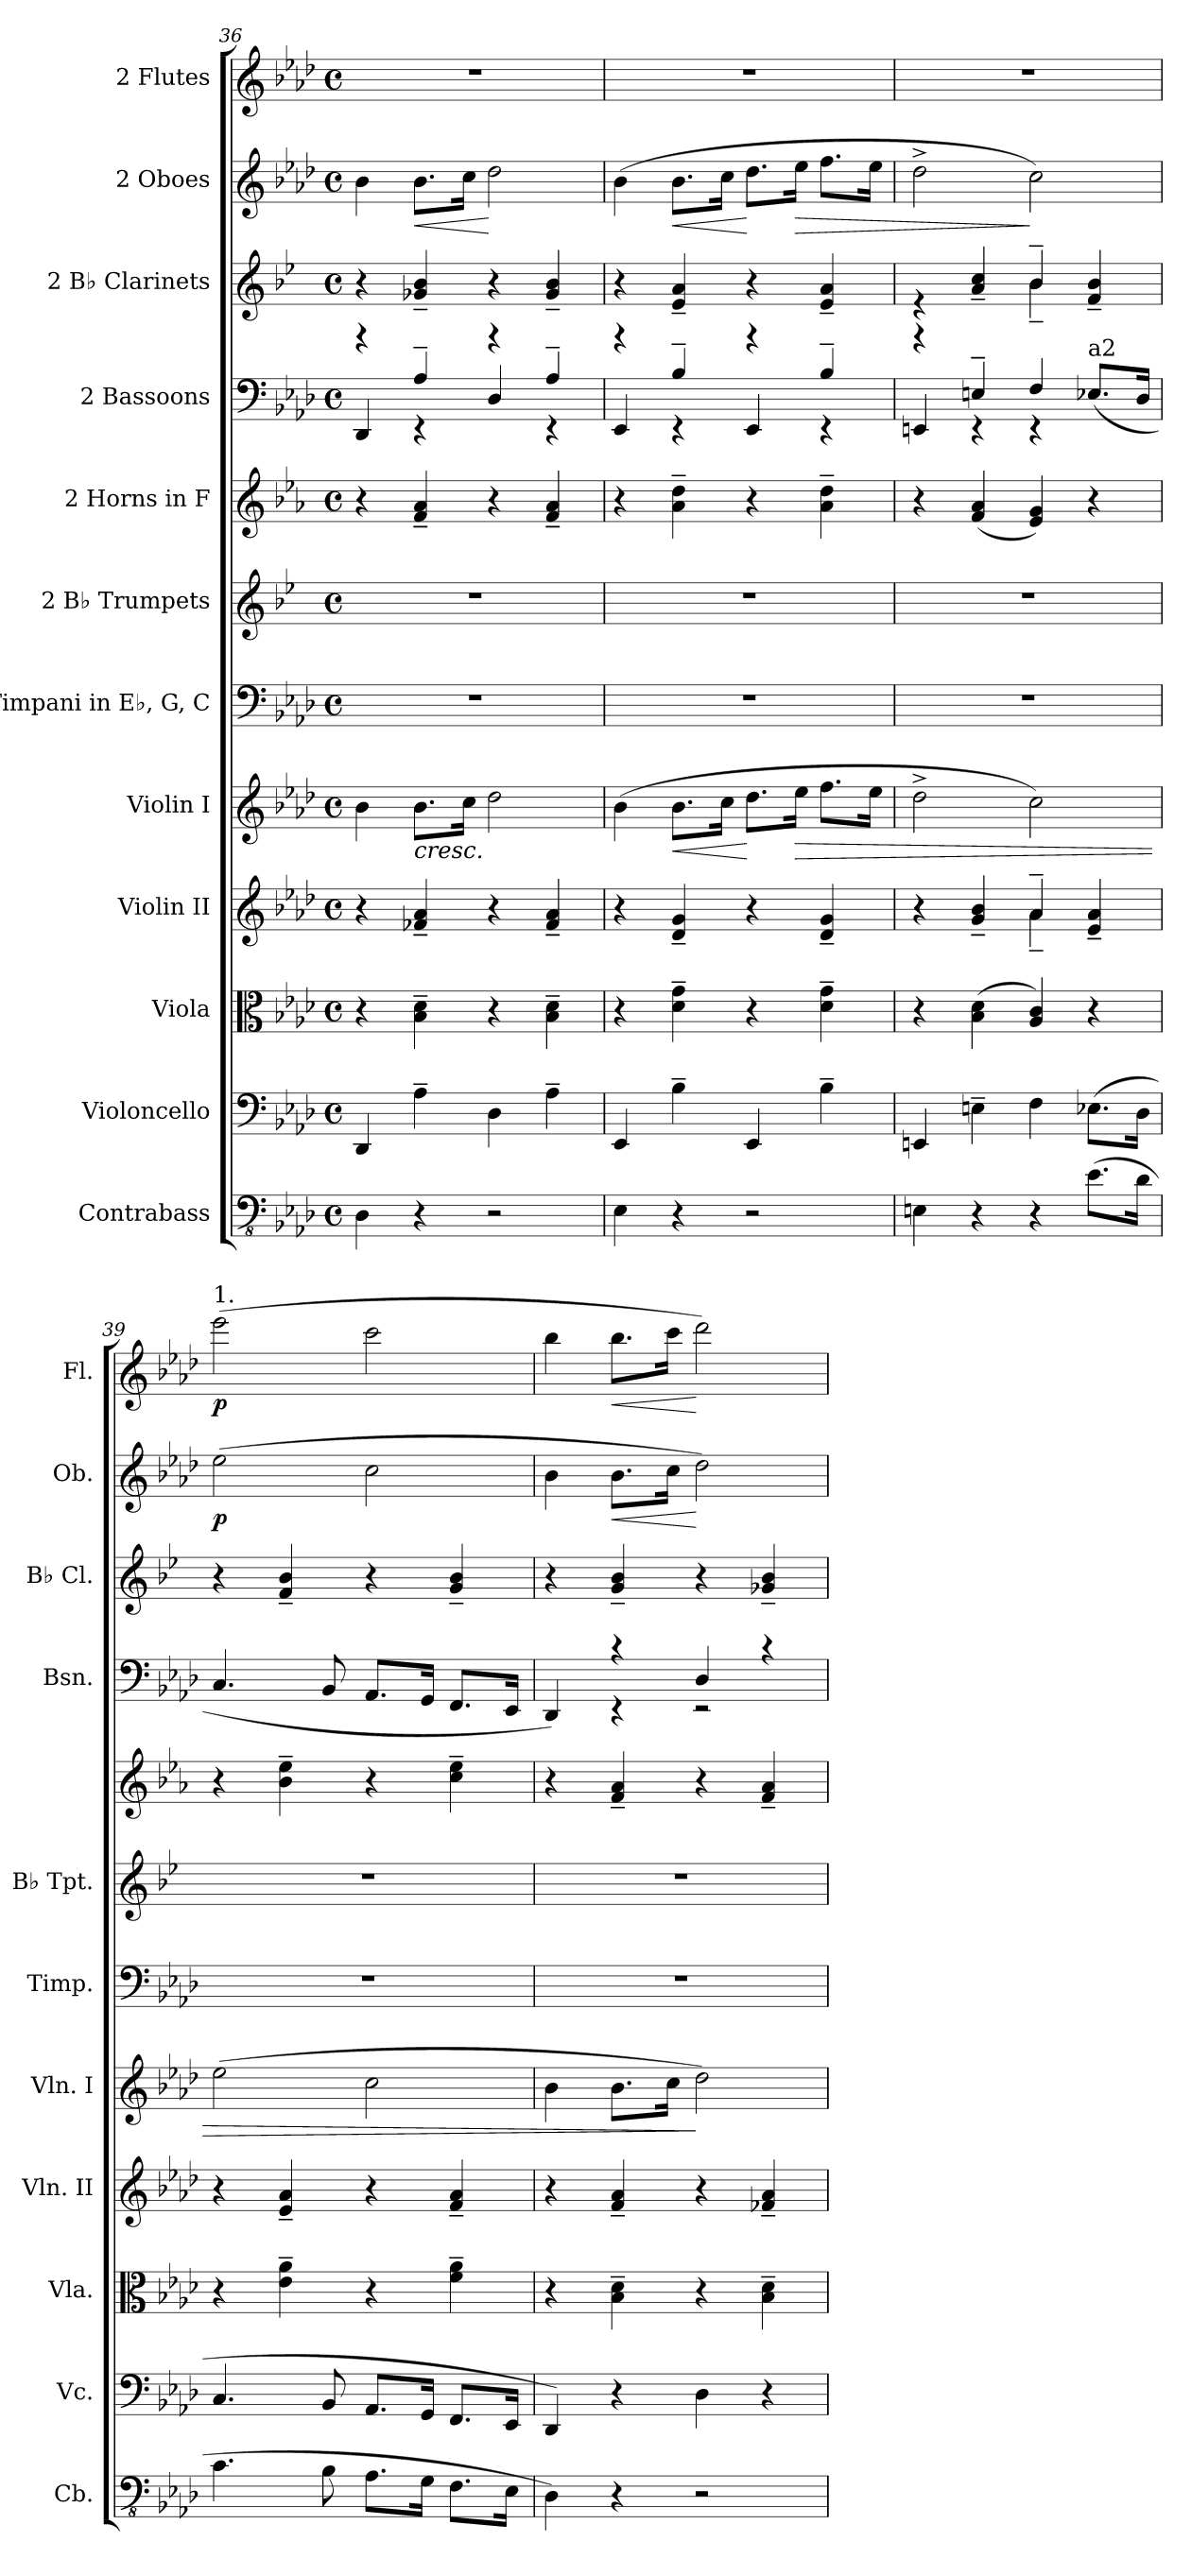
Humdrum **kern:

**kern	**kern	**kern	**kern	**kern	**dynam	**kern	**kern	**kern	**kern	**kern	**kern	**dynam	**kern	**dynam
*part12	*part11	*part10	*part9	*part8	*part8	*part7	*part6	*part5	*part4	*part3	*part2	*part2	*part1	*part1
*staff12	*staff11	*staff10	*staff9	*staff8	*staff8	*staff7	*staff6	*staff5	*staff4	*staff3	*staff2	*staff2	*staff1	*staff1
*I"Contrabass	*I"Violoncello	*I"Viola	*I"Violin II	*I"Violin I	*	*I"Timpani in E♭, G, C	*I"2 B♭ Trumpets	*I"2 Horns in F	*I"2 Bassoons	*I"2 B♭ Clarinets	*I"2 Oboes	*	*I"2 Flutes	*
*I'Cb.	*I'Vc.	*I'Vla.	*I'Vln. II	*I'Vln. I	*	*I'Timp.	*I'B♭ Tpt.	*	*I'Bsn.	*I'B♭ Cl.	*I'Ob.	*	*I'Fl.	*
*clefFv4	*clefF4	*clefC3	*clefG2	*clefG2	*	*clefF4	*clefG2	*clefG2	*clefF4	*clefG2	*clefG2	*	*clefG2	*
*	*	*	*	*	*	*	*ITrd1c2	*ITrd4c7	*	*ITrd1c2	*	*	*	*
*k[b-e-a-d-]	*k[b-e-a-d-]	*k[b-e-a-d-]	*k[b-e-a-d-]	*k[b-e-a-d-]	*	*k[b-e-a-d-]	*k[b-e-a-d-]	*k[b-e-a-d-]	*k[b-e-a-d-]	*k[b-e-a-d-]	*k[b-e-a-d-]	*	*k[b-e-a-d-]	*
*M4/4	*M4/4	*M4/4	*M4/4	*M4/4	*	*M4/4	*M4/4	*M4/4	*M4/4	*M4/4	*M4/4	*	*M4/4	*
*met(c)	*met(c)	*met(c)	*met(c)	*met(c)	*	*met(c)	*met(c)	*met(c)	*met(c)	*met(c)	*met(c)	*	*met(c)	*
=36	=36	=36	=36	=36	=36	=36	=36	=36	=36	=36	=36	=36	=36	=36
*	*	*	*	*	*	*	*	*	*^	*	*	*	*	*
4DD-\	4DD-/	4r	4r	4b-\	.	1r	1r	4r	4DD-/	4rb	4r	4b-\	.	1r	.
!	!	!	!	!	!LO:HP:b	!	!	!	!	!	!	!	!LO:HP:b	!	!
4r	4A-~\	4B-\~ 4d-\~	4f-X/~ 4a-/~	8.b-\L	<	.	.	4B-/~ 4d-/~	4A-~/	4rEE	4f-X/~ 4a-/~	8.b-\L	<	.	.
.	.	.	.	16cc\Jk	.	.	.	.	.	.	.	16cc\Jk	.	.	.
2r	4D-\	4r	4r	2dd-\	.	.	.	4r	4D-/	4rb	4r	2dd-\	[	.	.
.	4A-~\	4B-\~ 4d-\~	4f-/~ 4a-/~	.	.	.	.	4B-/~ 4d-/~	4A-~/	4rEE	4f-/~ 4a-/~	.	.	.	.
=37	=37	=37	=37	=37	=37	=37	=37	=37	=37	=37	=37	=37	=37	=37	=37
4EE-\	4EE-/	4r	4r	(>4b-\	.	1r	1r	4r	4EE-/	4rb	4r	(>4b-\	.	1r	.
!	!	!	!	!	!LO:HP:b	!	!	!	!	!	!	!	!LO:HP:b	!	!
4r	4B-~\	4d-\~ 4g\~	4d-/~ 4g/~	8.b-\L	<	.	.	4d-\~ 4g\~	4B-~/	4rEE	4d-/~ 4g/~	8.b-\L	<	.	.
.	.	.	.	16cc\Jk	.	.	.	.	.	.	.	16cc\Jk	.	.	.
2r	4EE-/	4r	4r	8.dd-\L	[	.	.	4r	4EE-/	4rb	4r	8.dd-\L	[	.	.
!	!	!	!	!	!LO:HP:b	!	!	!	!	!	!	!	!LO:HP:b	!	!
.	.	.	.	16ee-\Jk	>	.	.	.	.	.	.	16ee-\Jk	>	.	.
.	4B-~\	4d-\~ 4g\~	4d-/~ 4g/~	8.ff\L	.	.	.	4d-\~ 4g\~	4B-~/	4rEE	4d-/~ 4g/~	8.ff\L	.	.	.
.	.	.	.	16ee-\Jk	.	.	.	.	.	.	.	16ee-\Jk	.	.	.
!!LO:PB:g=z
=38	=38	=38	=38	=38	=38	=38	=38	=38	=38	=38	=38	=38	=38	=38	=38
*	*	*	*^	*	*	*	*	*	*	*	*^	*	*	*	*
4EEn\	4EEn/	4r	4r	2ryy	2dd-^\	.	1r	1r	4r	4EEn/	4rb	4re	2ryy	2dd-^\	.	1r	.
4r	4En~\	(>4B-\ 4d-\	4g/~ 4b-/~	.	.	.	.	.	(4B-/ 4d-/	4En~/	4rEE	4g/~ 4b-/~	.	.	.	.	.
4r	4F\	4A-/ 4c/)	4a-~/	4a-~\	2cc\)	[	.	.	4A-/ 4c/)	4F/	4rEE	4a-~/	4a-~\	2cc\)	]	.	.
!	!	!	!	!	!	!	!	!	!	!LO:TX:a:t=a2	!	!	!	!	!	!	!
(>8.E-\L	(>8.E-X\L	4r	4e-/~ 4a-/~	4ryy	.	.	.	.	4r	(>8.E-X/L	4ryy	4e-/~ 4a-/~	4ryy	.	.	.	.
16D-\Jk	16D-\Jk	.	.	.	.	.	.	.	.	16D-/Jk	.	.	.	.	.	.	.
*	*	*	*	*	*	*	*	*	*	*v	*v	*	*	*	*	*	*
*	*	*	*v	*v	*	*	*	*	*	*	*v	*v	*	*	*	*
=39	=39	=39	=39	=39	=39	=39	=39	=39	=39	=39	=39	=39	=39	=39
!	!	!	!	!	!	!	!	!	!	!	!	!	!LO:TX:a:t=1.	!
!	!	!	!	!	!	!	!	!	!	!	!	!LO:DY:b	!	!LO:DY:b
4.C\	4.C/	4r	4r	(>2ee-\	.	1r	1r	4r	4.C/	4r	(>2ee-\	p	(>2eee-\	p
.	.	4e-\~ 4a-\~	4e-/~ 4a-/~	.	.	.	.	4e-\~ 4a-\~	.	4e-/~ 4a-/~	.	.	.	.
8BB-\	8BB-/	.	.	.	.	.	.	.	8BB-/	.	.	.	.	.
8.AA-\L	8.AA-/L	4r	4r	2cc\	.	.	.	4r	8.AA-/L	4r	2cc\	.	2ccc\	.
16GG\Jk	16GG/Jk	.	.	.	.	.	.	.	16GG/Jk	.	.	.	.	.
8.FF\L	8.FF/L	4f\~ 4a-\~	4f/~ 4a-/~	.	.	.	.	4f\~ 4a-\~	8.FF/L	4f/~ 4a-/~	.	.	.	.
16EE-\Jk	16EE-/Jk	.	.	.	.	.	.	.	16EE-/Jk	.	.	.	.	.
=40	=40	=40	=40	=40	=40	=40	=40	=40	=40	=40	=40	=40	=40	=40
*	*	*	*	*	*	*	*	*	*^	*	*	*	*	*
4DD-\)	4DD-/)	4r	4r	4b-\	.	1r	1r	4r	4DD-/)	4ryy	4r	4b-\	.	4bb-\	.
!	!	!	!	!	!	!	!	!	!	!	!	!	!LO:HP:b	!	!LO:HP:b
4r	4r	4B-\~ 4d-\~	4f/~ 4a-/~	8.b-\L	.	.	.	4B-/~ 4d-/~	4rc	4rEE	4f/~ 4a-/~	8.b-\L	<	8.bb-\L	<
.	.	.	.	16cc\Jk	.	.	.	.	.	.	.	16cc\Jk	.	16ccc\Jk	.
2r	4D-\	4r	4r	2dd-\)	]	.	.	4r	4D-/	2rEE	4r	2dd-\)	[	2ddd-\)	[
.	4r	4B-\~ 4d-\~	4f-X/~ 4a-/~	.	.	.	.	4B-/~ 4d-/~	4rc	.	4f-X/~ 4a-/~	.	.	.	.
*	*	*	*	*	*	*	*	*	*v	*v	*	*	*	*	*
=	=	=	=	=	=	=	=	=	=	=	=	=	=	=
*-	*-	*-	*-	*-	*-	*-	*-	*-	*-	*-	*-	*-	*-	*-
